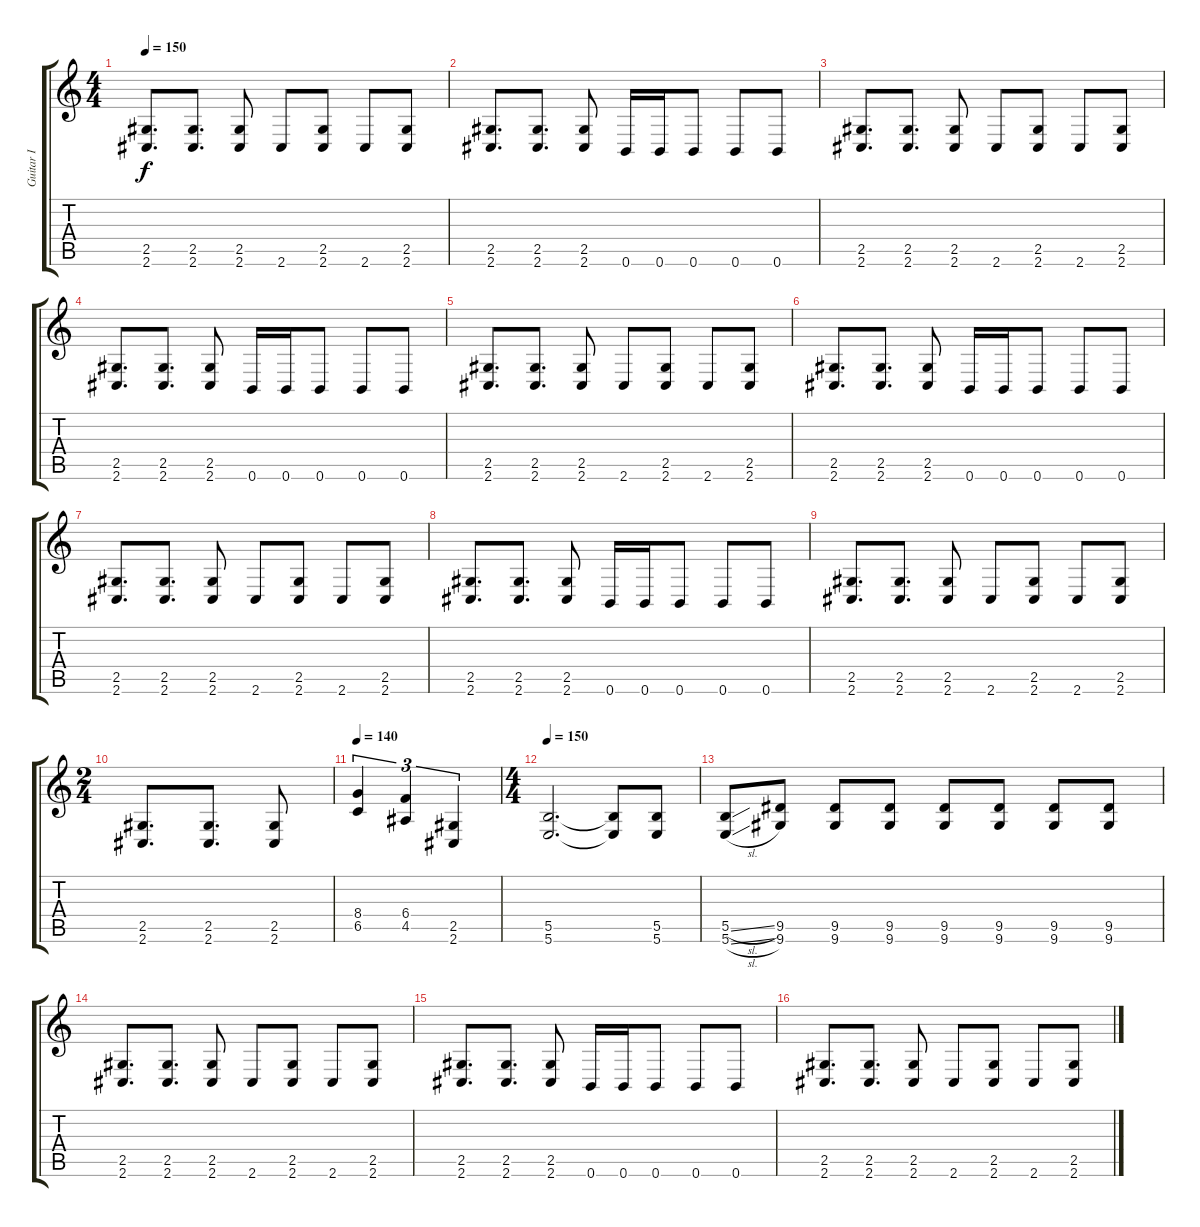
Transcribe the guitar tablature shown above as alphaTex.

\track ("Guitar I" "Guitar I") {instrument distortionguitar}
\staff {score tabs}
\tuning (Db4 Ab4 E3 B2 Gb2 B1) {hide}
\ts (4 4)
\tempo 150
\clef g2
\ks c
(2.5 2.6).8{d dy f} (2.5 2.6).8{d} (2.5 2.6).8 2.6.8 (2.5 2.6).8 2.6.8 (2.5 2.6).8 |
(2.5 2.6).8{d} (2.5 2.6).8{d} (2.5 2.6).8 0.6.16 0.6.16 0.6.8 0.6.8 0.6.8 |
(2.5 2.6).8{d} (2.5 2.6).8{d} (2.5 2.6).8 2.6.8 (2.5 2.6).8 2.6.8 (2.5 2.6).8 |
(2.5 2.6).8{d} (2.5 2.6).8{d} (2.5 2.6).8 0.6.16 0.6.16 0.6.8 0.6.8 0.6.8 |
(2.5 2.6).8{d} (2.5 2.6).8{d} (2.5 2.6).8 2.6.8 (2.5 2.6).8 2.6.8 (2.5 2.6).8 |
(2.5 2.6).8{d} (2.5 2.6).8{d} (2.5 2.6).8 0.6.16 0.6.16 0.6.8 0.6.8 0.6.8 |
(2.5 2.6).8{d} (2.5 2.6).8{d} (2.5 2.6).8 2.6.8 (2.5 2.6).8 2.6.8 (2.5 2.6).8 |
(2.5 2.6).8{d} (2.5 2.6).8{d} (2.5 2.6).8 0.6.16 0.6.16 0.6.8 0.6.8 0.6.8 |
(2.5 2.6).8{d} (2.5 2.6).8{d} (2.5 2.6).8 2.6.8 (2.5 2.6).8 2.6.8 (2.5 2.6).8 |
\ts (2 4)
(2.5 2.6).8{d} (2.5 2.6).8{d} (2.5 2.6).8 |
\tempo 140
(8.4 6.5).4{tu (3 2)} (6.4 4.5).4{tu (3 2)} (2.5 2.6).4{tu (3 2)} |
\ts (4 4)
\tempo 150
(5.5 5.6).2{d} (5.5{t} 5.6{t}).8 (5.5 5.6).8 |
(5.5{sl} 5.6{sl}).8 (9.5 9.6).8 (9.5 9.6).8 (9.5 9.6).8 (9.5 9.6).8 (9.5 9.6).8 (9.5 9.6).8 (9.5 9.6).8 |
(2.5 2.6).8{d} (2.5 2.6).8{d} (2.5 2.6).8 2.6.8 (2.5 2.6).8 2.6.8 (2.5 2.6).8 |
(2.5 2.6).8{d} (2.5 2.6).8{d} (2.5 2.6).8 0.6.16 0.6.16 0.6.8 0.6.8 0.6.8 |
(2.5 2.6).8{d} (2.5 2.6).8{d} (2.5 2.6).8 2.6.8 (2.5 2.6).8 2.6.8 (2.5 2.6).8
